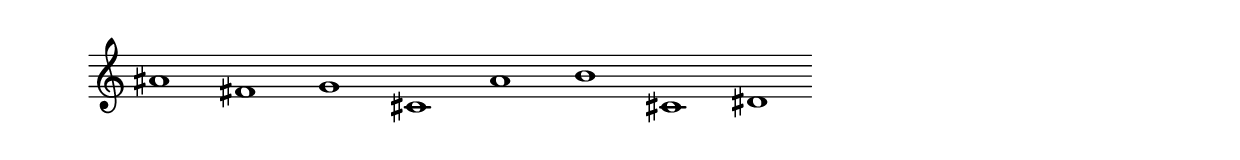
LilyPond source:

\version "2.24.2"
\paper {
  #(define output-format 'svg)
  indent = 0
  left-margin = 1.5 \cm
  right-margin = 1.5 \cm
  % Adjusted for grand staff layout
  system-system-spacing = #'((basic-distance . 20) (minimum-distance . 18) (padding . 1) (stretchability . 50))
  bottom-margin = 1.5 \cm
}

\layout {
  % Proportional Notation settings
  \context {
    \Score
    \override BarLine.transparent = ##t
    \override Score.SpacingSpanner.uniform-horizontal-spacing = ##f
  }
  \context {
    \Staff
    \remove "Time_signature_engraver"
    \remove "Key_engraver"
    % You might want to remove this too if rests appear with stems/flags
    % \override Staff.Rest.transparent = ##t

    \override Staff.Stem.transparent = ##t
    \override Staff.Beam.transparent = ##t
    \override Staff.Flag.transparent = ##t
    \override Staff.KeySignature.transparent = ##t
    \override Staff.TimeSignature.transparent = ##t
    \override Staff.BarLine.transparent = ##t
  }
  \context {
    \GrandStaff
    \override BarLine.allow-span-bar = ##f
    \override SpanBar.transparent = ##t
  }
}

\score {
    \new Staff = "trebleStaff" {
      \clef treble
      \key c \major
      \time 4/4
      % REMOVE \relative c' {
        ais'1 fis'1 g'1 cis'1 a'1 b'1 cis'1 dis'1
      % REMOVE }
    }

}